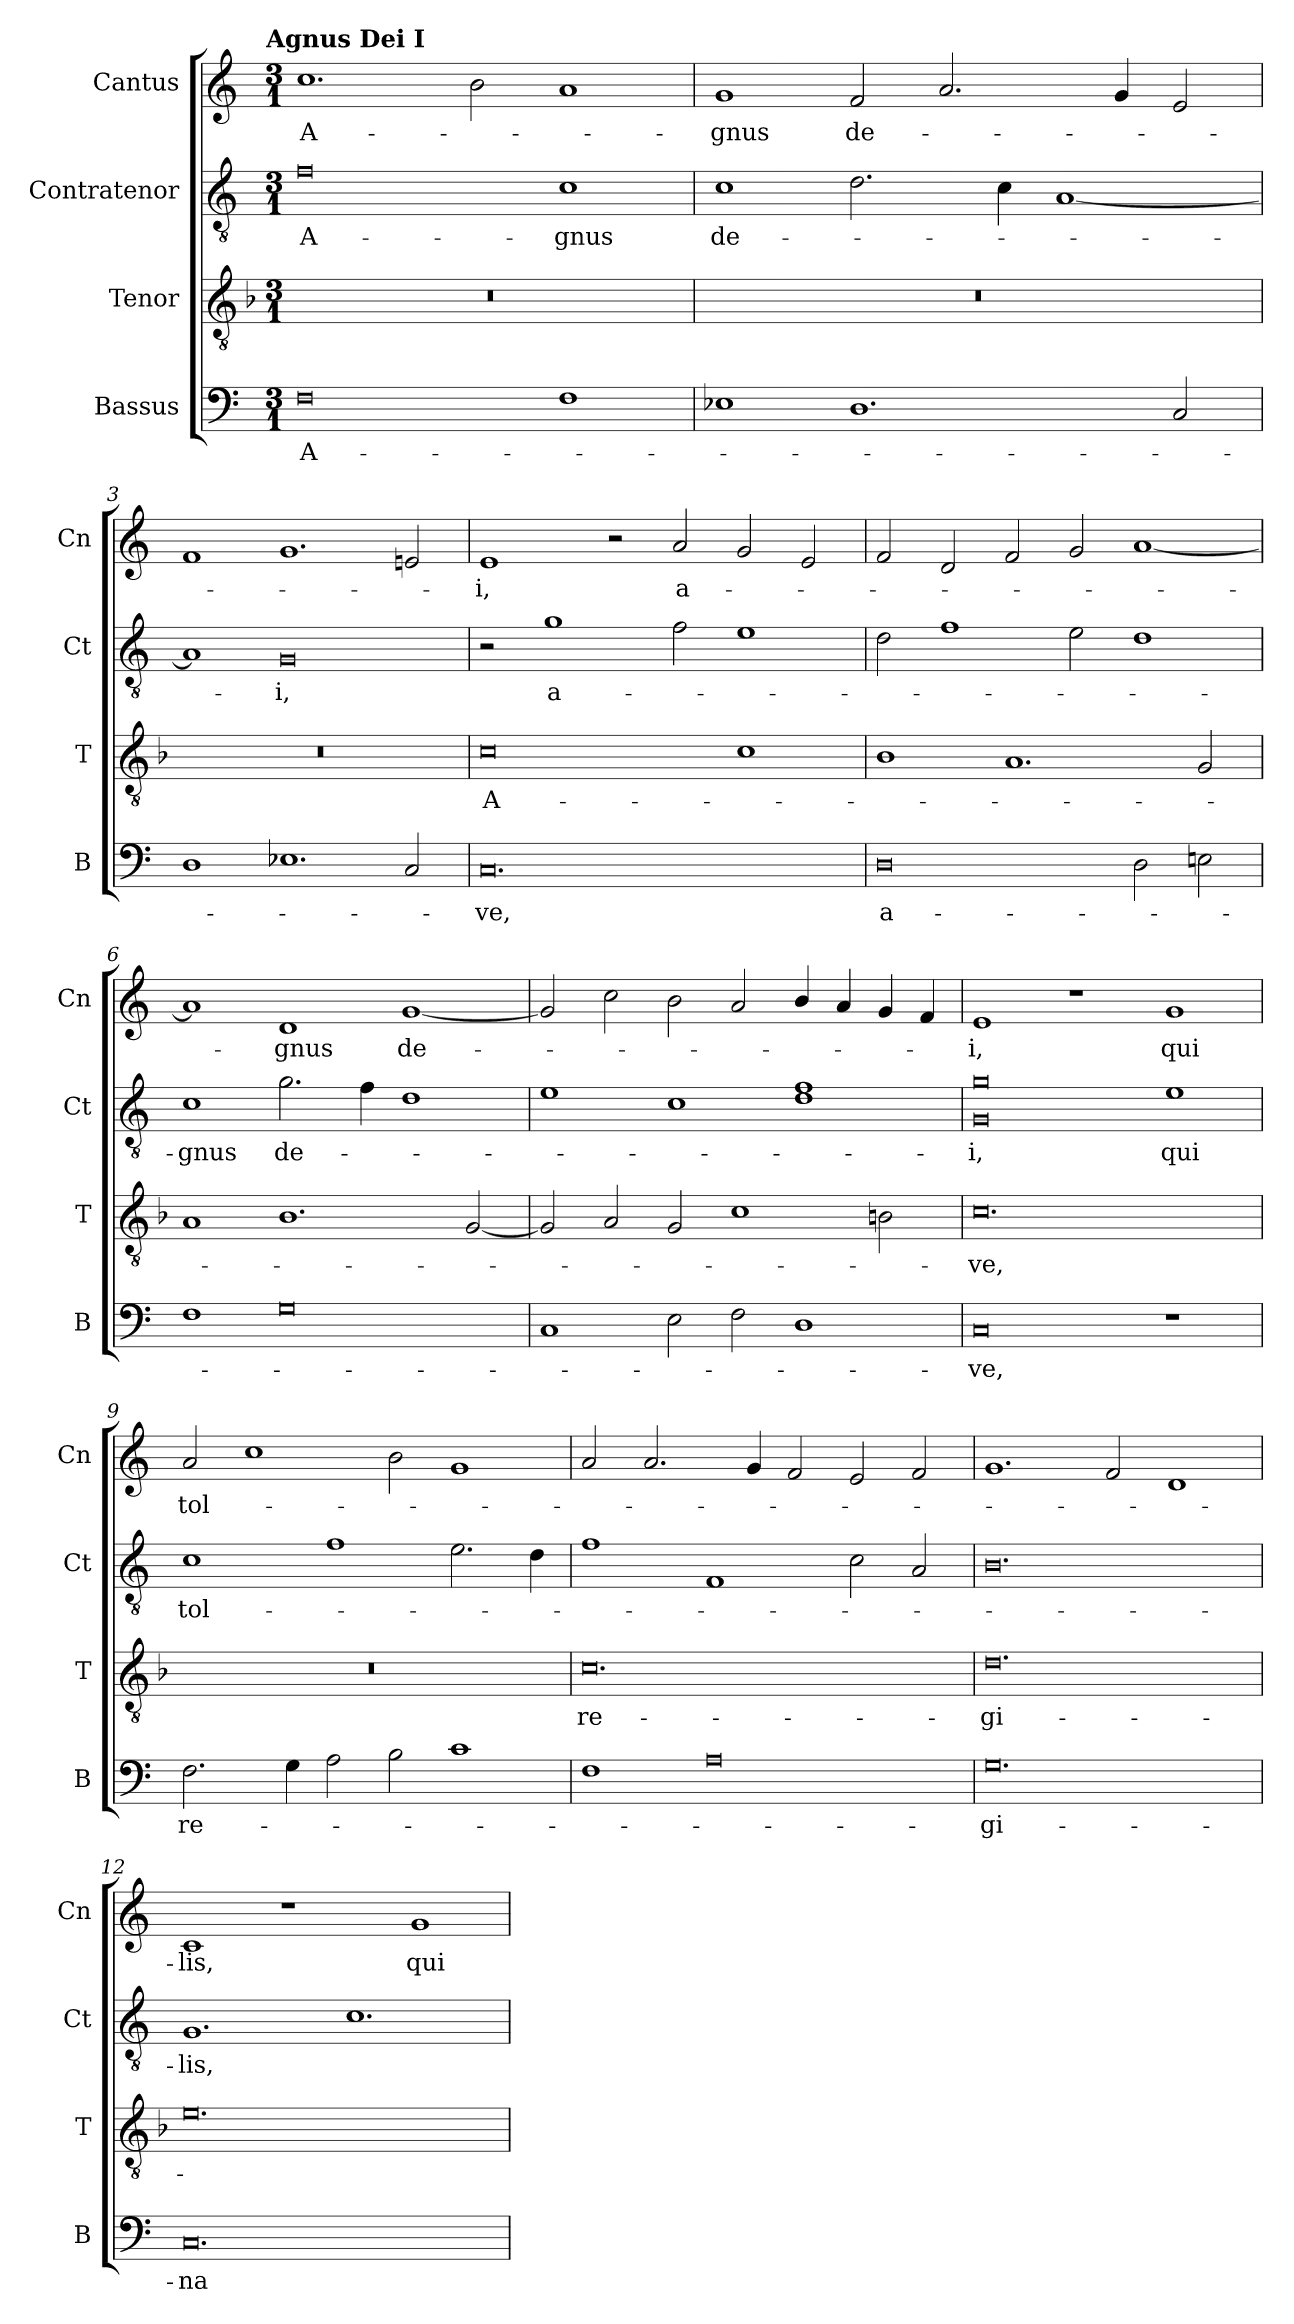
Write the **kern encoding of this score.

**kern	**text	**kern	**text	**kern	**text	**kern	**text
*part4	*part4	*part3	*part3	*part2	*part2	*part1	*part1
*staff4	*staff4	*staff3	*staff3	*staff2	*staff2	*staff1	*staff1
*I"Bassus	*	*I"Tenor	*	*I"Contratenor	*	*I"Cantus	*
*I'B	*	*I'T	*	*I'Ct	*	*I'Cn	*
*clefF4	*	*clefGv2	*	*clefGv2	*	*clefG2	*
*k[]	*	*k[b-]	*	*k[]	*	*k[]	*
!!LO:TX:omd:t=Agnus Dei I
*M3/1	*	*M3/1	*	*M3/1	*	*M3/1	*
=1	=1	=1	=1	=1	=1	=1	=1
0F	A-	0.r	.	0f	A-	1.cc	A-
.	.	.	.	.	.	2b\	.
1F	.	.	.	1c	-gnus	1a	.
=2	=2	=2	=2	=2	=2	=2	=2
1E-X	.	0.r	.	1c	de-	1g	-gnus
1.D	.	.	.	2.d\	.	2f/	de-
.	.	.	.	.	.	2.a/	.
.	.	.	.	4c\	.	.	.
.	.	.	.	[1A	.	.	.
.	.	.	.	.	.	4g/	.
2C/	.	.	.	.	.	2e/	.
=3	=3	=3	=3	=3	=3	=3	=3
1D	.	0.r	.	1A]	.	1f	.
1.E-X	.	.	.	0G	-i,	1.g	.
2C/	.	.	.	.	.	2en/	.
=4	=4	=4	=4	=4	=4	=4	=4
0.C	-ve,	0c	A-	2r	.	1e	-i,
.	.	.	.	1g	a-	.	.
.	.	.	.	.	.	2r	.
.	.	.	.	2f\	.	2a/	a-
.	.	1c	.	1e	.	2g/	.
.	.	.	.	.	.	2e/	.
=5	=5	=5	=5	=5	=5	=5	=5
0D	a-	1B-	.	2d\	.	2f/	.
.	.	.	.	1f	.	2d/	.
.	.	1.A	.	.	.	2f/	.
.	.	.	.	2e\	.	2g/	.
2D\	.	.	.	1d	.	[1a	.
2En\	.	2G/	.	.	.	.	.
=6	=6	=6	=6	=6	=6	=6	=6
1F	.	1A	.	1c	-gnus	1a]	.
0G	.	1.B-	.	2.g\	de-	1d	-gnus
.	.	.	.	4f\	.	.	.
.	.	.	.	1d	.	[1g	de-
.	.	[2G/	.	.	.	.	.
=7	=7	=7	=7	=7	=7	=7	=7
1C	.	2G/]	.	1e	.	2g/]	.
.	.	2A/	.	.	.	2cc\	.
2E\	.	2G/	.	1c	.	2b\	.
2F\	.	1c	.	.	.	2a/	.
1D	.	.	.	1d 1f	.	4b/	.
.	.	.	.	.	.	4a/	.
.	.	2Bn\	.	.	.	4g/	.
.	.	.	.	.	.	4f/	.
=8	=8	=8	=8	=8	=8	=8	=8
0C	-ve,	0.c	-ve,	0G 0g	-i,	1e	-i,
.	.	.	.	.	.	1r	.
1r	.	.	.	1e	qui	1g	qui
=9	=9	=9	=9	=9	=9	=9	=9
2.F\	re-	0.r	.	1c	tol-	2a/	tol-
.	.	.	.	.	.	1cc	.
4G\	.	.	.	.	.	.	.
2A\	.	.	.	1f	.	.	.
2B\	.	.	.	.	.	2b\	.
1c	.	.	.	2.e\	.	1g	.
.	.	.	.	4d\	.	.	.
=10	=10	=10	=10	=10	=10	=10	=10
1F	.	0.c	re-	1f	.	2a/	.
.	.	.	.	.	.	2.a/	.
0A	.	.	.	1F	.	.	.
.	.	.	.	.	.	4g/	.
.	.	.	.	.	.	2f/	.
.	.	.	.	2c\	.	2e/	.
.	.	.	.	2A/	.	2f/	.
=11	=11	=11	=11	=11	=11	=11	=11
0.G	-gi-	0.d	-gi-	0.B	.	1.g	.
.	.	.	.	.	.	2f/	.
.	.	.	.	.	.	1d	.
=12	=12	=12	=12	=12	=12	=12	=12
0.C	-na	0.e	.	1.G	-lis,	1c	-lis,
.	.	.	.	.	.	1r	.
.	.	.	.	1.c	.	.	.
.	.	.	.	.	.	1g	qui
=	=	=	=	=	=	=	=
*-	*-	*-	*-	*-	*-	*-	*-
